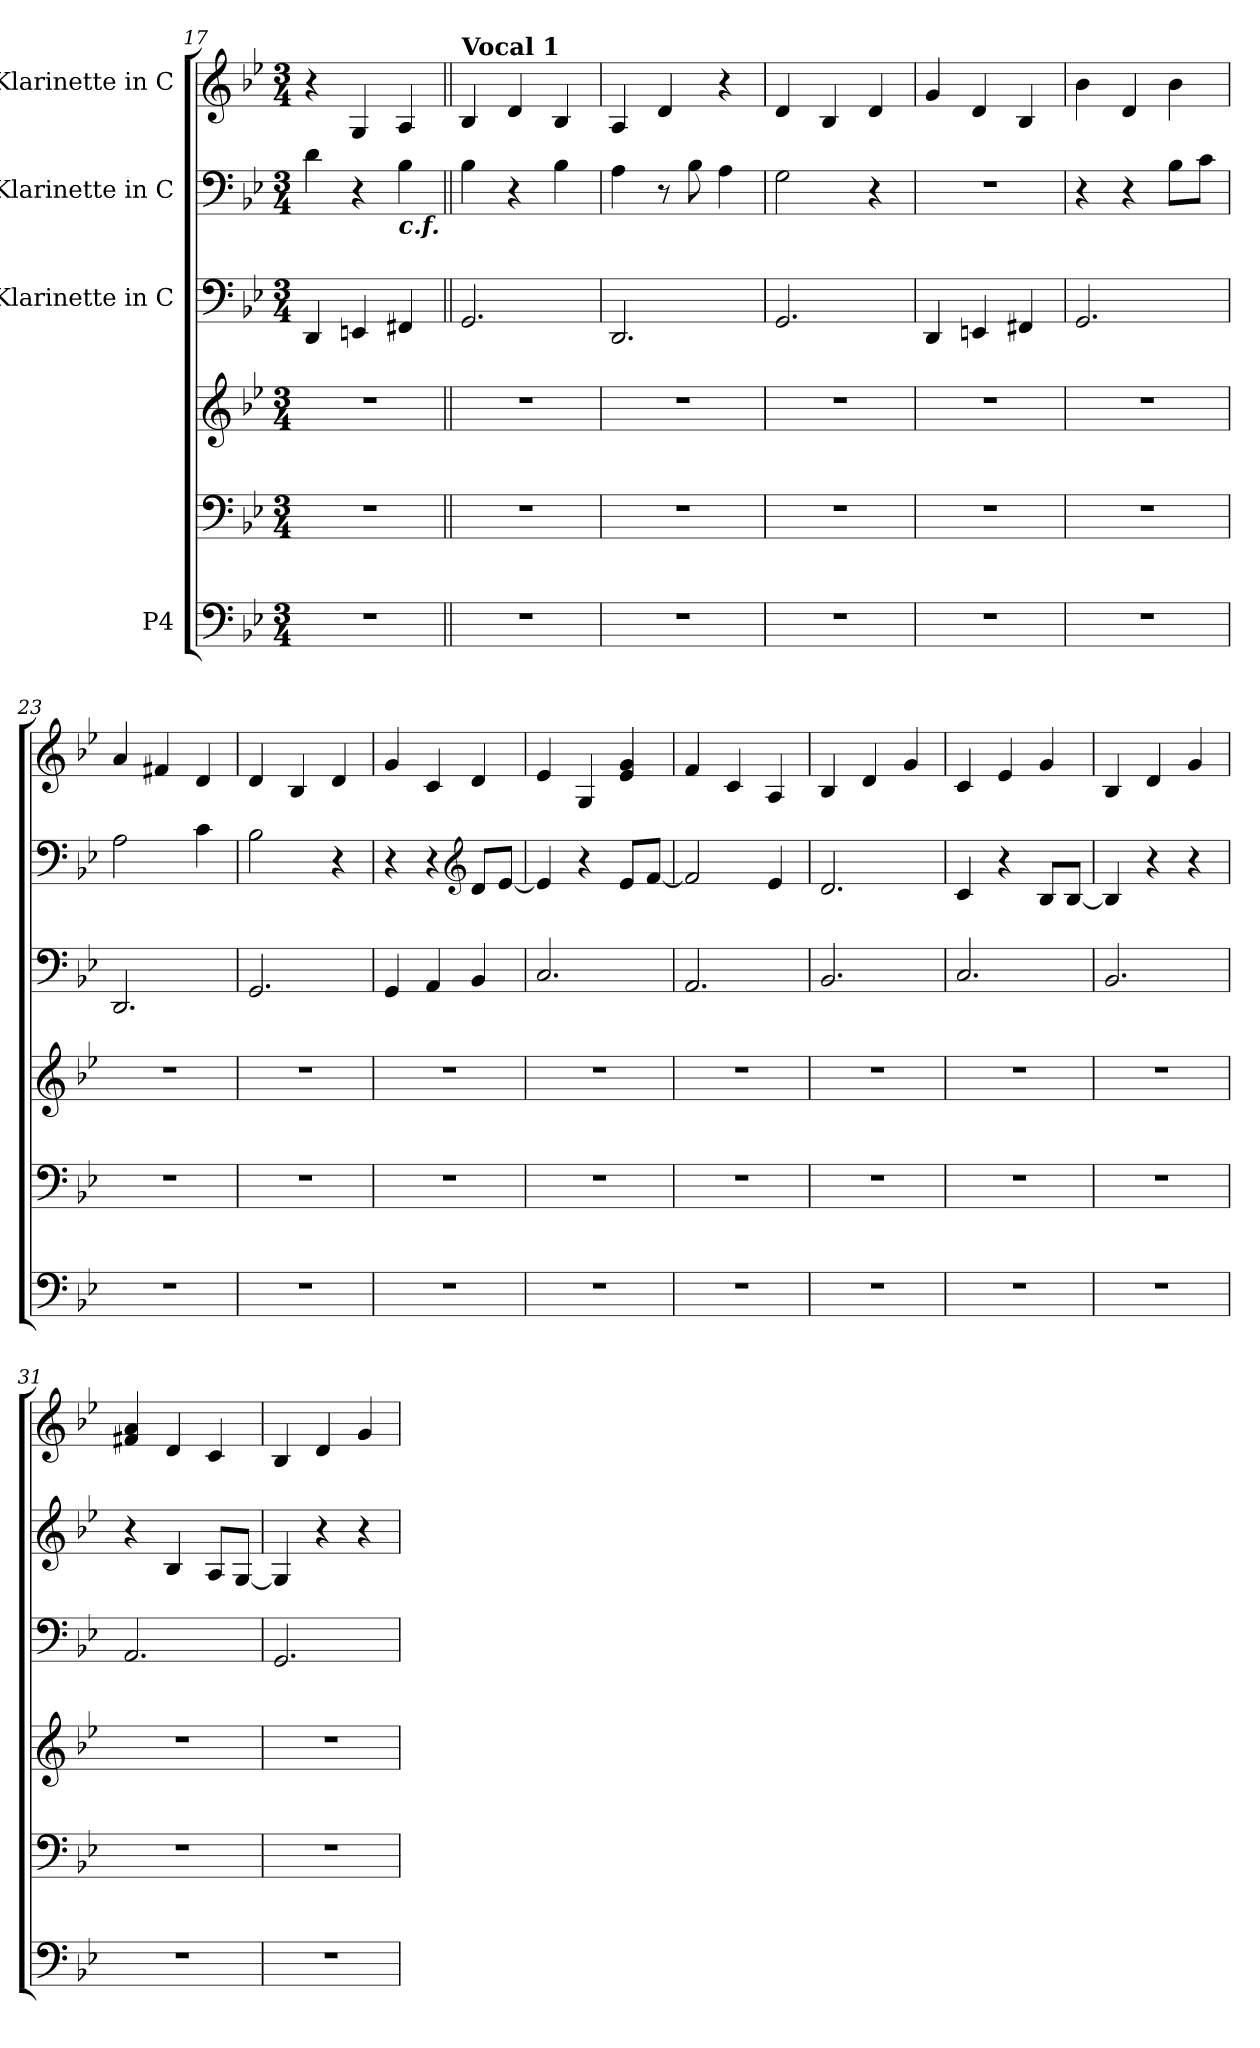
**kern	**kern	**kern	**kern	**kern	**kern
*part4	*part4	*part4	*part3	*part2	*part1
*staff6	*staff5	*staff4	*staff3	*staff2	*staff1
*I"P4	*	*	*I"Klarinette in C	*I"Klarinette in C	*I"Klarinette in C
*clefF4	*clefF4	*clefG2	*clefF4	*clefF4	*clefG2
*k[b-e-]	*k[b-e-]	*k[b-e-]	*k[b-e-]	*k[b-e-]	*k[b-e-]
*g:	*g:	*g:	*g:	*g:	*g:
*M3/4	*M3/4	*M3/4	*M3/4	*M3/4	*M3/4
=17	=17	=17	=17	=17	=17
!LO:N:vis=1	!LO:N:vis=1	!LO:N:vis=1	!	!	!
2.r	2.r	2.r	4DDi/	4di\	4r
.	.	.	4EEni/	4r	4Gi/
!	!	!	!	!LO:TX:b:Bi:t=c.f.	!
.	.	.	4FF#Xi/	4B-i\	4Ai/
=18||	=18||	=18||	=18||	=18||	=18||
!	!	!	!	!	!LO:TX:a:B:t=Vocal 1
!LO:N:vis=1	!LO:N:vis=1	!LO:N:vis=1	!	!	!
2.r	2.r	2.r	2.GGi/	4B-i\	4B-i/
.	.	.	.	4r	4di/
.	.	.	.	4B-i\	4B-i/
!!LO:LB:g=z
=19	=19	=19	=19	=19	=19
!LO:N:vis=1	!LO:N:vis=1	!LO:N:vis=1	!	!	!
2.r	2.r	2.r	2.DDi/	4Ai\	4Ai/
.	.	.	.	8r	4di/
.	.	.	.	8B-i\	.
.	.	.	.	4Ai\	4r
=20	=20	=20	=20	=20	=20
!LO:N:vis=1	!LO:N:vis=1	!LO:N:vis=1	!	!	!
2.r	2.r	2.r	2.GGi/	2Gi\	4di/
.	.	.	.	.	4B-i/
.	.	.	.	4r	4di/
=21	=21	=21	=21	=21	=21
!LO:N:vis=1	!LO:N:vis=1	!LO:N:vis=1	!	!LO:N:vis=1	!
2.r	2.r	2.r	4DDi/	2.r	4gi/
.	.	.	4EEni/	.	4di/
.	.	.	4FF#Xi/	.	4B-i/
=22	=22	=22	=22	=22	=22
!LO:N:vis=1	!LO:N:vis=1	!LO:N:vis=1	!	!	!
2.r	2.r	2.r	2.GGi/	4r	4b-i\
.	.	.	.	4r	4di/
.	.	.	.	8B-i\L	4b-i\
.	.	.	.	8ci\J	.
=23	=23	=23	=23	=23	=23
!LO:N:vis=1	!LO:N:vis=1	!LO:N:vis=1	!	!	!
2.r	2.r	2.r	2.DDi/	2Ai\	4ai/
.	.	.	.	.	4f#Xi/
.	.	.	.	4ci\	4di/
=24	=24	=24	=24	=24	=24
!LO:N:vis=1	!LO:N:vis=1	!LO:N:vis=1	!	!	!
2.r	2.r	2.r	2.GGi/	2B-i\	4di/
.	.	.	.	.	4B-i/
.	.	.	.	4r	4di/
=25	=25	=25	=25	=25	=25
!LO:N:vis=1	!LO:N:vis=1	!LO:N:vis=1	!	!	!
2.r	2.r	2.r	4GGi/	4r	4gi/
.	.	.	4AAi/	4r	4ci/
*	*	*	*	*clefG2	*
.	.	.	4BB-i/	8di/L	4di/
.	.	.	.	[8e-i/J	.
=26	=26	=26	=26	=26	=26
!LO:N:vis=1	!LO:N:vis=1	!LO:N:vis=1	!	!	!
2.r	2.r	2.r	2.Ci/	4e-i/]	4e-i/
.	.	.	.	4r	4Gi/
.	.	.	.	8e-i/L	4e-i/ 4gi
.	.	.	.	[8fi/J	.
=27	=27	=27	=27	=27	=27
!LO:N:vis=1	!LO:N:vis=1	!LO:N:vis=1	!	!	!
2.r	2.r	2.r	2.AAi/	2fi/]	4fi/
.	.	.	.	.	4ci/
.	.	.	.	4e-i/	4Ai/
!!LO:LB:g=z
=28	=28	=28	=28	=28	=28
!LO:N:vis=1	!LO:N:vis=1	!LO:N:vis=1	!	!	!
2.r	2.r	2.r	2.BB-i/	2.di/	4B-i/
.	.	.	.	.	4di/
.	.	.	.	.	4gi/
=29	=29	=29	=29	=29	=29
!LO:N:vis=1	!LO:N:vis=1	!LO:N:vis=1	!	!	!
2.r	2.r	2.r	2.Ci/	4ci/	4ci/
.	.	.	.	4r	4e-i/
.	.	.	.	8B-i/L	4gi/
.	.	.	.	[8B-i/J	.
=30	=30	=30	=30	=30	=30
!LO:N:vis=1	!LO:N:vis=1	!LO:N:vis=1	!	!	!
2.r	2.r	2.r	2.BB-i/	4B-i/]	4B-i/
.	.	.	.	4r	4di/
.	.	.	.	4r	4gi/
=31	=31	=31	=31	=31	=31
!LO:N:vis=1	!LO:N:vis=1	!LO:N:vis=1	!	!	!
2.r	2.r	2.r	2.AAi/	4r	4f#Xi/ 4ai
.	.	.	.	4B-i/	4di/
.	.	.	.	8Ai/L	4ci/
.	.	.	.	[8Gi/J	.
=32	=32	=32	=32	=32	=32
!LO:N:vis=1	!LO:N:vis=1	!LO:N:vis=1	!	!	!
2.r	2.r	2.r	2.GGi/	4Gi/]	4B-i/
.	.	.	.	4r	4di/
.	.	.	.	4r	4gi/
=	=	=	=	=	=
*-	*-	*-	*-	*-	*-
